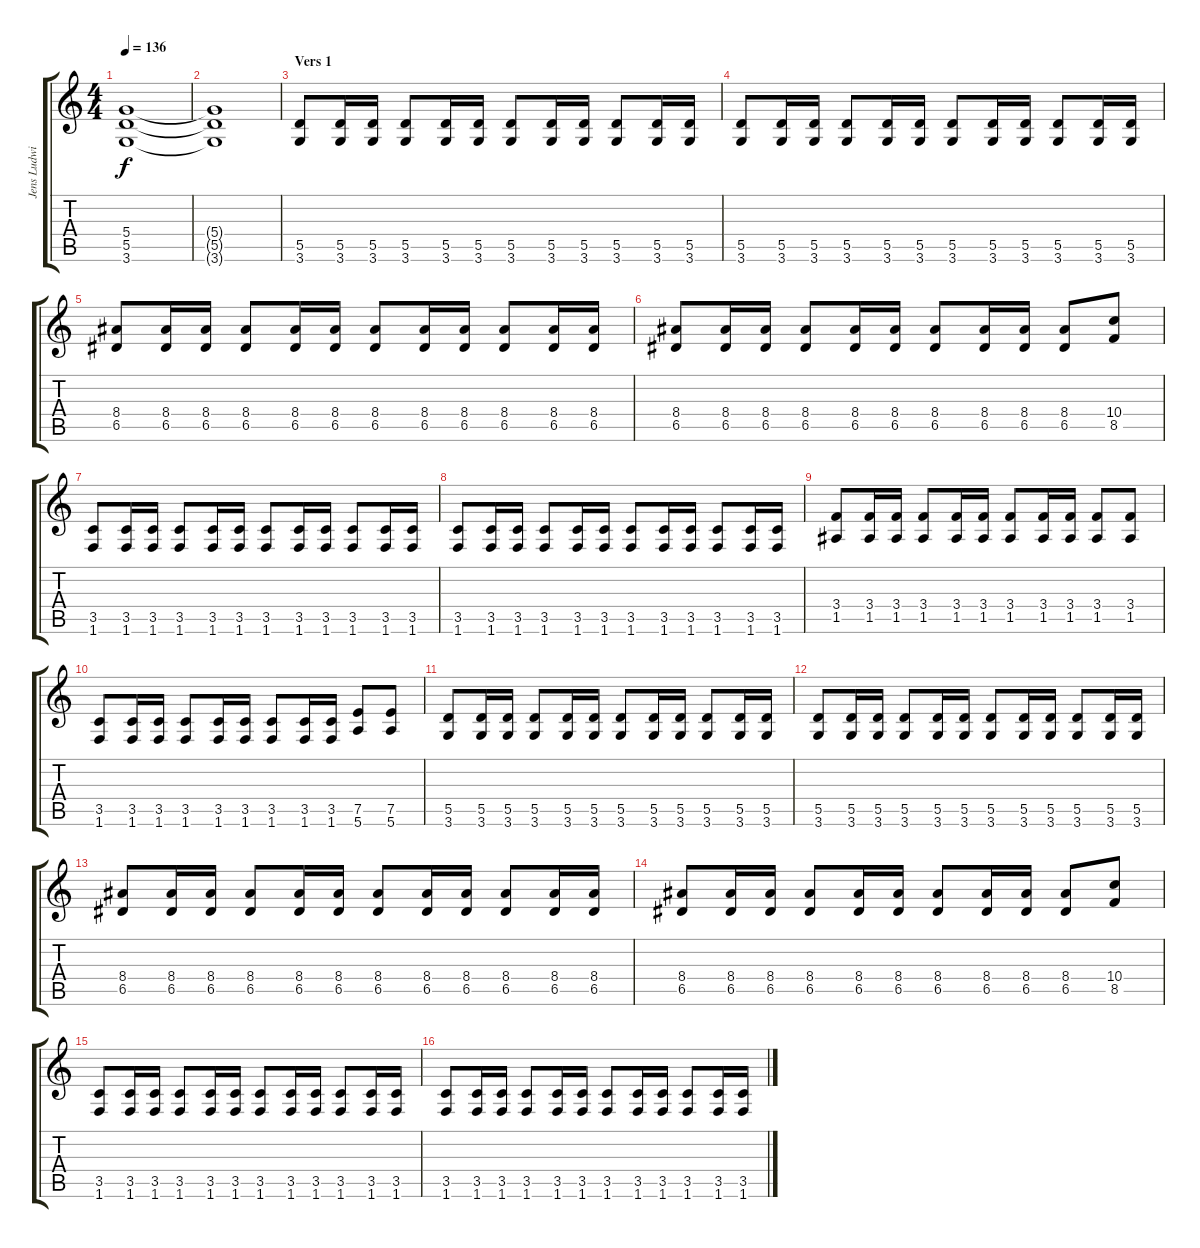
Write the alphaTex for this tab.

\track ("Jens Ludwig" "Jens Ludwi") {instrument distortionguitar}
\staff {score tabs}
\tuning (E4 B3 G3 D3 A2 E2) {hide}
\ts (4 4)
\tempo 136
\clef g2
\ks c
(5.4 5.5 3.6).1{dy f} |
(5.4{t} 5.5{t} 3.6{t}).1 |
\section ("" "Vers 1")
(5.5 3.6).8 (5.5 3.6).16 (5.5 3.6).16 (5.5 3.6).8 (5.5 3.6).16 (5.5 3.6).16 (5.5 3.6).8 (5.5 3.6).16 (5.5 3.6).16 (5.5 3.6).8 (5.5 3.6).16 (5.5 3.6).16 |
(5.5 3.6).8 (5.5 3.6).16 (5.5 3.6).16 (5.5 3.6).8 (5.5 3.6).16 (5.5 3.6).16 (5.5 3.6).8 (5.5 3.6).16 (5.5 3.6).16 (5.5 3.6).8 (5.5 3.6).16 (5.5 3.6).16 |
(8.4 6.5).8 (8.4 6.5).16 (8.4 6.5).16 (8.4 6.5).8 (8.4 6.5).16 (8.4 6.5).16 (8.4 6.5).8 (8.4 6.5).16 (8.4 6.5).16 (8.4 6.5).8 (8.4 6.5).16 (8.4 6.5).16 |
(8.4 6.5).8 (8.4 6.5).16 (8.4 6.5).16 (8.4 6.5).8 (8.4 6.5).16 (8.4 6.5).16 (8.4 6.5).8 (8.4 6.5).16 (8.4 6.5).16 (8.4 6.5).8 (10.4 8.5).8 |
(3.5 1.6).8 (3.5 1.6).16 (3.5 1.6).16 (3.5 1.6).8 (3.5 1.6).16 (3.5 1.6).16 (3.5 1.6).8 (3.5 1.6).16 (3.5 1.6).16 (3.5 1.6).8 (3.5 1.6).16 (3.5 1.6).16 |
(3.5 1.6).8 (3.5 1.6).16 (3.5 1.6).16 (3.5 1.6).8 (3.5 1.6).16 (3.5 1.6).16 (3.5 1.6).8 (3.5 1.6).16 (3.5 1.6).16 (3.5 1.6).8 (3.5 1.6).16 (3.5 1.6).16 |
(3.4 1.5).8 (3.4 1.5).16 (3.4 1.5).16 (3.4 1.5).8 (3.4 1.5).16 (3.4 1.5).16 (3.4 1.5).8 (3.4 1.5).16 (3.4 1.5).16 (3.4 1.5).8 (3.4 1.5).8 |
(3.5 1.6).8 (3.5 1.6).16 (3.5 1.6).16 (3.5 1.6).8 (3.5 1.6).16 (3.5 1.6).16 (3.5 1.6).8 (3.5 1.6).16 (3.5 1.6).16 (7.5 5.6).8 (7.5 5.6).8 |
(5.5 3.6).8 (5.5 3.6).16 (5.5 3.6).16 (5.5 3.6).8 (5.5 3.6).16 (5.5 3.6).16 (5.5 3.6).8 (5.5 3.6).16 (5.5 3.6).16 (5.5 3.6).8 (5.5 3.6).16 (5.5 3.6).16 |
(5.5 3.6).8 (5.5 3.6).16 (5.5 3.6).16 (5.5 3.6).8 (5.5 3.6).16 (5.5 3.6).16 (5.5 3.6).8 (5.5 3.6).16 (5.5 3.6).16 (5.5 3.6).8 (5.5 3.6).16 (5.5 3.6).16 |
(8.4 6.5).8 (8.4 6.5).16 (8.4 6.5).16 (8.4 6.5).8 (8.4 6.5).16 (8.4 6.5).16 (8.4 6.5).8 (8.4 6.5).16 (8.4 6.5).16 (8.4 6.5).8 (8.4 6.5).16 (8.4 6.5).16 |
(8.4 6.5).8 (8.4 6.5).16 (8.4 6.5).16 (8.4 6.5).8 (8.4 6.5).16 (8.4 6.5).16 (8.4 6.5).8 (8.4 6.5).16 (8.4 6.5).16 (8.4 6.5).8 (10.4 8.5).8 |
(3.5 1.6).8 (3.5 1.6).16 (3.5 1.6).16 (3.5 1.6).8 (3.5 1.6).16 (3.5 1.6).16 (3.5 1.6).8 (3.5 1.6).16 (3.5 1.6).16 (3.5 1.6).8 (3.5 1.6).16 (3.5 1.6).16 |
(3.5 1.6).8 (3.5 1.6).16 (3.5 1.6).16 (3.5 1.6).8 (3.5 1.6).16 (3.5 1.6).16 (3.5 1.6).8 (3.5 1.6).16 (3.5 1.6).16 (3.5 1.6).8 (3.5 1.6).16 (3.5 1.6).16
